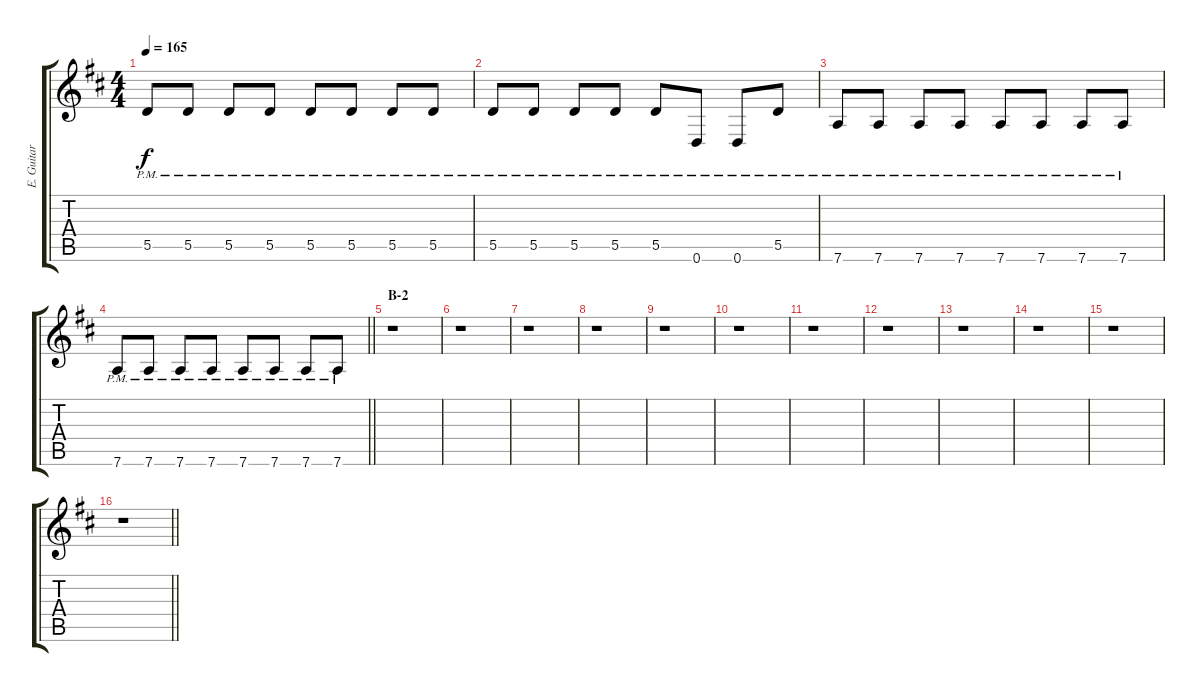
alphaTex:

\track ("E. Guitar IV" "E. Guitar ") {instrument overdrivenguitar}
\staff {score tabs}
\tuning (E4 B3 G3 D3 A2 D2) {hide}
\ts (4 4)
\tempo 165
\clef g2
\ks d
5.5{pm}.8{dy f} 5.5{pm}.8 5.5{pm}.8 5.5{pm}.8 5.5{pm}.8 5.5{pm}.8 5.5{pm}.8 5.5{pm}.8 |
5.5{pm}.8 5.5{pm}.8 5.5{pm}.8 5.5{pm}.8 5.5{pm}.8 0.6{pm}.8 0.6{pm}.8 5.5{pm}.8 |
7.6{pm}.8 7.6{pm}.8 7.6{pm}.8 7.6{pm}.8 7.6{pm}.8 7.6{pm}.8 7.6{pm}.8 7.6{pm}.8 |
\barLineRight lightlight
7.6{pm}.8 7.6{pm}.8 7.6{pm}.8 7.6{pm}.8 7.6{pm}.8 7.6{pm}.8 7.6{pm}.8 7.6{pm}.8 |
\section ("" "B-2")
r.1 |
r.1 |
r.1 |
r.1 |
r.1 |
r.1 |
r.1 |
r.1 |
r.1 |
r.1 |
r.1 |
\barLineRight lightlight
r.1
